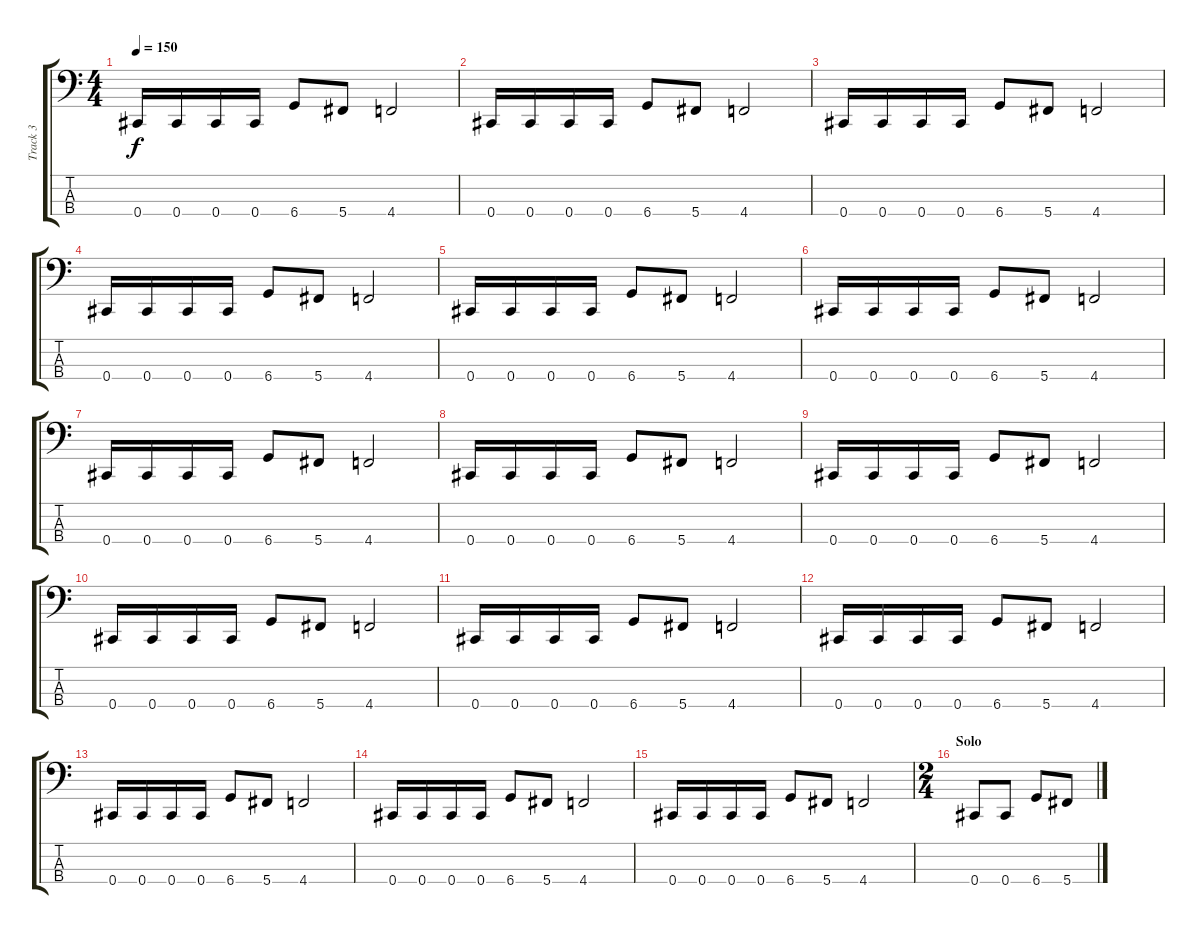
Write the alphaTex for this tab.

\track ("Track 3" "Track 3") {instrument electricbasspick}
\staff {score tabs}
\tuning (Gb2 Db2 Ab1 Db1) {hide}
\ts (4 4)
\tempo 150
\clef f4
\ks c
0.4.16{dy f} 0.4.16 0.4.16 0.4.16 6.4.8 5.4.8 4.4.2 |
0.4.16 0.4.16 0.4.16 0.4.16 6.4.8 5.4.8 4.4.2 |
0.4.16 0.4.16 0.4.16 0.4.16 6.4.8 5.4.8 4.4.2 |
0.4.16 0.4.16 0.4.16 0.4.16 6.4.8 5.4.8 4.4.2 |
0.4.16 0.4.16 0.4.16 0.4.16 6.4.8 5.4.8 4.4.2 |
0.4.16 0.4.16 0.4.16 0.4.16 6.4.8 5.4.8 4.4.2 |
0.4.16 0.4.16 0.4.16 0.4.16 6.4.8 5.4.8 4.4.2 |
0.4.16 0.4.16 0.4.16 0.4.16 6.4.8 5.4.8 4.4.2 |
0.4.16 0.4.16 0.4.16 0.4.16 6.4.8 5.4.8 4.4.2 |
0.4.16 0.4.16 0.4.16 0.4.16 6.4.8 5.4.8 4.4.2 |
0.4.16 0.4.16 0.4.16 0.4.16 6.4.8 5.4.8 4.4.2 |
0.4.16 0.4.16 0.4.16 0.4.16 6.4.8 5.4.8 4.4.2 |
0.4.16 0.4.16 0.4.16 0.4.16 6.4.8 5.4.8 4.4.2 |
0.4.16 0.4.16 0.4.16 0.4.16 6.4.8 5.4.8 4.4.2 |
0.4.16 0.4.16 0.4.16 0.4.16 6.4.8 5.4.8 4.4.2 |
\ts (2 4)
\section ("" "Solo")
0.4.8 0.4.8 6.4.8 5.4.8
